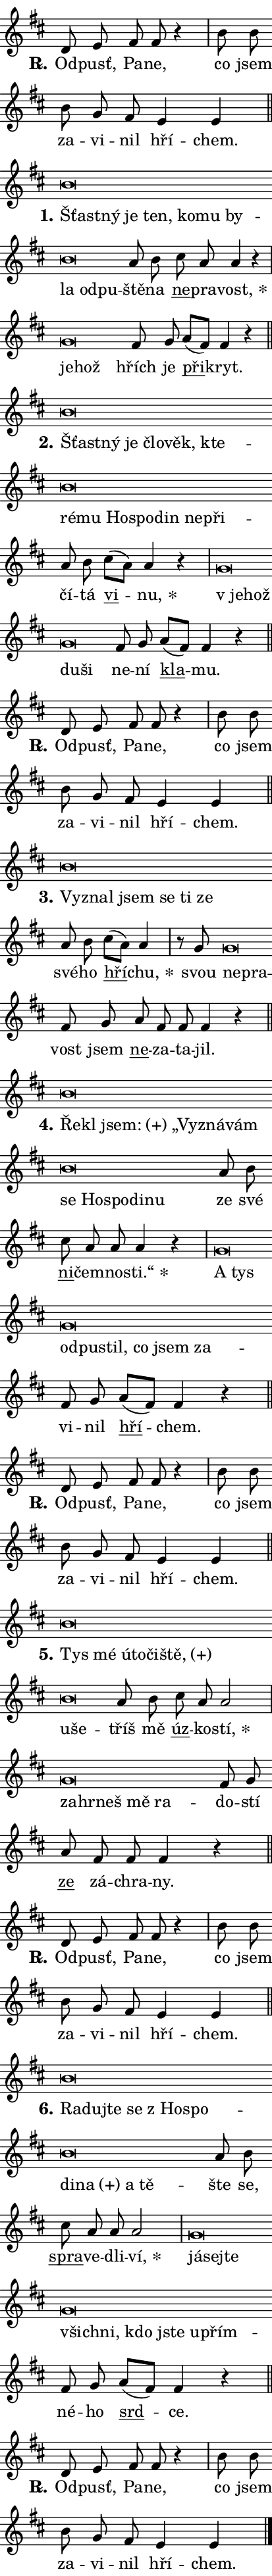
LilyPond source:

\version "2.22.1"
\header { tagline = "" }
\paper {
  indent = 0\cm
  top-margin = 0\cm
  right-margin = 0\cm
  bottom-margin = 0\cm
  left-margin = 0\cm
  paper-width = 7\cm
  page-breaking = #ly:one-page-breaking
  system-system-spacing.basic-distance = #11
  score-system-spacing.basic-distance = #11.3
  ragged-last = ##f
}


%% Author: Thomas Morley
%% https://lists.gnu.org/archive/html/lilypond-user/2020-05/msg00002.html
#(define (line-position grob)
"Returns position of @var[grob} in current system:
   @code{'start}, if at first time-step
   @code{'end}, if at last time-step
   @code{'middle} otherwise
"
  (let* ((col (ly:item-get-column grob))
         (ln (ly:grob-object col 'left-neighbor))
         (rn (ly:grob-object col 'right-neighbor))
         (col-to-check-left (if (ly:grob? ln) ln col))
         (col-to-check-right (if (ly:grob? rn) rn col))
         (break-dir-left
           (and
             (ly:grob-property col-to-check-left 'non-musical #f)
             (ly:item-break-dir col-to-check-left)))
         (break-dir-right
           (and
             (ly:grob-property col-to-check-right 'non-musical #f)
             (ly:item-break-dir col-to-check-right))))
        (cond ((eqv? 1 break-dir-left) 'start)
              ((eqv? -1 break-dir-right) 'end)
              (else 'middle))))

#(define (tranparent-at-line-position vctor)
  (lambda (grob)
  "Relying on @code{line-position} select the relevant enry from @var{vctor}.
Used to determine transparency,"
    (case (line-position grob)
      ((end) (not (vector-ref vctor 0)))
      ((middle) (not (vector-ref vctor 1)))
      ((start) (not (vector-ref vctor 2))))))

noteHeadBreakVisibility =
#(define-music-function (break-visibility)(vector?)
"Makes @code{NoteHead}s transparent relying on @var{break-visibility}"
#{
  \override NoteHead.transparent =
    #(tranparent-at-line-position break-visibility)
#})

#(define delete-ledgers-for-transparent-note-heads
  (lambda (grob)
    "Reads whether a @code{NoteHead} is transparent.
If so this @code{NoteHead} is removed from @code{'note-heads} from
@var{grob}, which is supposed to be @code{LedgerLineSpanner}.
As a result ledgers are not printed for this @code{NoteHead}"
    (let* ((nhds-array (ly:grob-object grob 'note-heads))
           (nhds-list
             (if (ly:grob-array? nhds-array)
                 (ly:grob-array->list nhds-array)
                 '()))
           ;; Relies on the transparent-property being done before
           ;; Staff.LedgerLineSpanner.after-line-breaking is executed.
           ;; This is fragile ...
           (to-keep
             (remove
               (lambda (nhd)
                 (ly:grob-property nhd 'transparent #f))
               nhds-list)))
      ;; TODO find a better method to iterate over grob-arrays, similiar
      ;; to filter/remove etc for lists
      ;; For now rebuilt from scratch
      (set! (ly:grob-object grob 'note-heads)  '())
      (for-each
        (lambda (nhd)
          (ly:pointer-group-interface::add-grob grob 'note-heads nhd))
        to-keep))))

hideNotes = {
  \noteHeadBreakVisibility #begin-of-line-visible
}
unHideNotes = {
  \noteHeadBreakVisibility #all-visible
}

% work-around for resetting accidentals
% https://lilypond.org/doc/v2.23/Documentation/notation/displaying-rhythms#unmetered-music
cadenzaMeasure = {
  \cadenzaOff
  \partial 1024 s1024
  \cadenzaOn
}

#(define-markup-command (accent layout props text) (markup?)
  "Underline accented syllable"
  (interpret-markup layout props
    #{\markup \override #'(offset . 4.3) \underline { #text }#}))

responsum = \markup \concat {
  "R" \hspace #-1.05 \path #0.1 #'((moveto 0 0.07) (lineto 0.9 0.8)) \hspace #0.05 "."
}

\layout {
    \context {
        \Staff
        \remove "Time_signature_engraver"
        \override LedgerLineSpanner.after-line-breaking = #delete-ledgers-for-transparent-note-heads
    }
    \context {
        \Voice {
            \override NoteHead.output-attributes = #'((class . "notehead"))
            \override Hairpin.height = #0.55
        }
    }
    \context {
        \Lyrics {
            \override StanzaNumber.output-attributes = #'((class . "stanzanumber"))
            \override LyricSpace.minimum-distance = #0.9
            \override LyricText.font-name = #"TeX Gyre Schola"
            \override LyricText.font-size = 1
            \override StanzaNumber.font-name = #"TeX Gyre Schola Bold"
            \override StanzaNumber.font-size = 1
        }
    }
}

% magnetic-lyrics.ily
%
%   written by
%     Jean Abou Samra <jean@abou-samra.fr>
%     Werner Lemberg <wl@gnu.org>
%
%   adapted by
%     Jiri Hon <jiri.hon@gmail.com>
%
% Version 2022-Apr-15

% https://www.mail-archive.com/lilypond-user@gnu.org/msg149350.html

#(define (Left_hyphen_pointer_engraver context)
   "Collect syllable-hyphen-syllable occurrences in lyrics and store
them in properties.  This engraver only looks to the left.  For
example, if the lyrics input is @code{foo -- bar}, it does the
following.

@itemize @bullet
@item
Set the @code{text} property of the @code{LyricHyphen} grob between
@q{foo} and @q{bar} to @code{foo}.

@item
Set the @code{left-hyphen} property of the @code{LyricText} grob with
text @q{foo} to the @code{LyricHyphen} grob between @q{foo} and
@q{bar}.
@end itemize

Use this auxiliary engraver in combination with the
@code{lyric-@/text::@/apply-@/magnetic-@/offset!} hook."
   (let ((hyphen #f)
         (text #f))
     (make-engraver
      (acknowledgers
       ((lyric-syllable-interface engraver grob source-engraver)
        (set! text grob)))
      (end-acknowledgers
       ((lyric-hyphen-interface engraver grob source-engraver)
        ;(when (not (grob::has-interface grob 'lyric-space-interface))
          (set! hyphen grob)));)
      ((stop-translation-timestep engraver)
       (when (and text hyphen)
         (ly:grob-set-object! text 'left-hyphen hyphen))
       (set! text #f)
       (set! hyphen #f)))))

#(define (lyric-text::apply-magnetic-offset! grob)
   "If the space between two syllables is less than the value in
property @code{LyricText@/.details@/.squash-threshold}, move the right
syllable to the left so that it gets concatenated with the left
syllable.

Use this function as a hook for
@code{LyricText@/.after-@/line-@/breaking} if the
@code{Left_@/hyphen_@/pointer_@/engraver} is active."
   (let ((hyphen (ly:grob-object grob 'left-hyphen #f)))
     (when hyphen
       (let ((left-text (ly:spanner-bound hyphen LEFT)))
         (when (grob::has-interface left-text 'lyric-syllable-interface)
           (let* ((common (ly:grob-common-refpoint grob left-text X))
                  (this-x-ext (ly:grob-extent grob common X))
                  (left-x-ext
                   (begin
                     ;; Trigger magnetism for left-text.
                     (ly:grob-property left-text 'after-line-breaking)
                     (ly:grob-extent left-text common X)))
                  ;; `delta` is the gap width between two syllables.
                  (delta (- (interval-start this-x-ext)
                            (interval-end left-x-ext)))
                  (details (ly:grob-property grob 'details))
                  (threshold (assoc-get 'squash-threshold details 0.2)))
             (when (< delta threshold)
               (let* (;; We have to manipulate the input text so that
                      ;; ligatures crossing syllable boundaries are not
                      ;; disabled.  For languages based on the Latin
                      ;; script this is essentially a beautification.
                      ;; However, for non-Western scripts it can be a
                      ;; necessity.
                      (lt (ly:grob-property left-text 'text))
                      (rt (ly:grob-property grob 'text))
                      (is-space (grob::has-interface hyphen 'lyric-space-interface))
                      (space (if is-space " " ""))
                      (space-markup (grob-interpret-markup grob " "))
                      (space-size (interval-length (ly:stencil-extent space-markup X)))
                      (extra-delta (if is-space space-size 0))
                      ;; Append new syllable.
                      (ltrt-space (if (and (string? lt) (string? rt))
                                (string-append lt space rt)
                                (make-concat-markup (list lt space rt))))
                      ;; Right-align `ltrt` to the right side.
                      (ltrt-space-markup (grob-interpret-markup
                               grob
                               (make-translate-markup
                                (cons (interval-length this-x-ext) 0)
                                (make-right-align-markup ltrt-space)))))
                 (begin
                   ;; Don't print `left-text`.
                   (ly:grob-set-property! left-text 'stencil #f)
                   ;; Set text and stencil (which holds all collected
                   ;; syllables so far) and shift it to the left.
                   (ly:grob-set-property! grob 'text ltrt-space)
                   (ly:grob-set-property! grob 'stencil ltrt-space-markup)
                   (ly:grob-translate-axis! grob (- (- delta extra-delta)) X))))))))))


#(define (lyric-hyphen::displace-bounds-first grob)
   ;; Make very sure this callback isn't triggered too early.
   (let ((left (ly:spanner-bound grob LEFT))
         (right (ly:spanner-bound grob RIGHT)))
     (ly:grob-property left 'after-line-breaking)
     (ly:grob-property right 'after-line-breaking)
     (ly:lyric-hyphen::print grob)))

squashThreshold = #0.4

\layout {
  \context {
    \Lyrics
    \consists #Left_hyphen_pointer_engraver
    \override LyricText.after-line-breaking =
      #lyric-text::apply-magnetic-offset!
    \override LyricHyphen.stencil = #lyric-hyphen::displace-bounds-first
    \override LyricText.details.squash-threshold = \squashThreshold
    \override LyricHyphen.minimum-distance = 0
    \override LyricHyphen.minimum-length = \squashThreshold
  }
}

squash = \override LyricText.details.squash-threshold = 9999
unSquash = \override LyricText.details.squash-threshold = \squashThreshold

left = \override LyricText.self-alignment-X = #LEFT
unLeft = \revert LyricText.self-alignment-X

starOffset = #(lambda (grob) 
                (let ((x_offset (ly:self-alignment-interface::aligned-on-x-parent grob)))
                  (if (= x_offset 0) 0 (+ x_offset 1.2))))

star = #(define-music-function (syllable)(string?)
"Append star separator at the end of a syllable"
#{
  \once \override LyricText.X-offset = #starOffset
  \lyricmode { \markup {
    #syllable
    \override #'((font-name . "TeX Gyre Schola Bold")) \hspace #0.2 \lower #0.65 \larger "*"
  } }
#})

starAccent = #(define-music-function (syllable)(string?)
"Append star separator at the end of a syllable and make accent"
#{
  \once \override LyricText.X-offset = #starOffset
  \lyricmode { \markup {
    \accent #syllable
    \override #'((font-name . "TeX Gyre Schola Bold")) \hspace #0.2 \lower #0.65 \larger "*"
  } }
#})

breath = #(define-music-function (syllable)(string?)
"Append breathing indicator at the end of a syllable"
#{
  \lyricmode { \markup { #syllable "+" } }
#})

optionalBreath = #(define-music-function (syllable)(string?)
"Append optional breathing indicator at the end of a syllable"
#{
  \lyricmode { \markup { #syllable "(+)" } }
#})


\score {
    <<
        \new Voice = "melody" { \cadenzaOn \key d \major \relative { d'8 e fis fis r4 \cadenzaMeasure \bar "|" b8 b \bar "" b g fis e4 e \cadenzaMeasure \bar "||" \break } }
        \new Lyrics \lyricsto "melody" { \lyricmode { \set stanza = \responsum
Od -- pusť, Pa -- ne, co jsem za -- vi -- nil hří -- chem. } }
    >>
    \layout {}
}

\score {
    <<
        \new Voice = "melody" { \cadenzaOn \key d \major \relative { b'\breve*1/16 \hideNotes \breve*1/16 \bar "" \breve*1/16 \bar "" \breve*1/16 \bar "" \breve*1/16 \bar "" \breve*1/16 \bar "" \breve*1/16 \bar "" \breve*1/16 \bar "" \breve*1/16 \breve*1/16 \bar "" \unHideNotes a8 b \bar "" cis a a4 r \cadenzaMeasure \bar "|" g\breve*1/16 \hideNotes \breve*1/16 \bar "" \unHideNotes fis8 g \bar "" a[( fis)] fis4 r \cadenzaMeasure \bar "||" \break } }
        \new Lyrics \lyricsto "melody" { \lyricmode { \set stanza = "1."
\left Šťast -- \squash ný je ten, ko -- mu by -- la od -- pu -- \unLeft \unSquash ště -- na \markup \accent ne -- pra -- \star vost, \left je -- \squash hož \unLeft \unSquash hřích je \markup \accent při -- kryt. } }
    >>
    \layout {}
}

\score {
    <<
        \new Voice = "melody" { \cadenzaOn \key d \major \relative { b'\breve*1/16 \hideNotes \breve*1/16 \bar "" \breve*1/16 \bar "" \breve*1/16 \bar "" \breve*1/16 \bar "" \breve*1/16 \bar "" \breve*1/16 \bar "" \breve*1/16 \bar "" \breve*1/16 \bar "" \breve*1/16 \bar "" \breve*1/16 \bar "" \breve*1/16 \breve*1/16 \bar "" \unHideNotes a8 b \bar "" cis[( a)] a4 r \cadenzaMeasure \bar "|" g\breve*1/16 \hideNotes \breve*1/16 \bar "" \breve*1/16 \breve*1/16 \bar "" \unHideNotes fis8 g \bar "" a[( fis)] fis4 r \cadenzaMeasure \bar "||" \break } }
        \new Lyrics \lyricsto "melody" { \lyricmode { \set stanza = "2."
\left Šťast -- \squash ný je člo -- věk, kte -- ré -- mu Ho -- spo -- din ne -- při -- \unLeft \unSquash čí -- tá \markup \accent vi -- \star nu, \left "v je" -- \squash hož du -- ši \unLeft \unSquash ne -- ní \markup \accent kla -- mu. } }
    >>
    \layout {}
}

\score {
    <<
        \new Voice = "melody" { \cadenzaOn \key d \major \relative { d'8 e fis fis r4 \cadenzaMeasure \bar "|" b8 b \bar "" b g fis e4 e \cadenzaMeasure \bar "||" \break } }
        \new Lyrics \lyricsto "melody" { \lyricmode { \set stanza = \responsum
Od -- pusť, Pa -- ne, co jsem za -- vi -- nil hří -- chem. } }
    >>
    \layout {}
}

\score {
    <<
        \new Voice = "melody" { \cadenzaOn \key d \major \relative { b'\breve*1/16 \hideNotes \breve*1/16 \bar "" \breve*1/16 \bar "" \breve*1/16 \bar "" \breve*1/16 \breve*1/16 \bar "" \unHideNotes a8 b \bar "" cis[( a)] a4 \cadenzaMeasure \bar "|" r8 g8 g\breve*1/16 \hideNotes \breve*1/16 \bar "" \unHideNotes fis8 g \bar "" a fis fis fis4 r \cadenzaMeasure \bar "||" \break } }
        \new Lyrics \lyricsto "melody" { \lyricmode { \set stanza = "3."
\left Vy -- \squash znal jsem se ti ze \unLeft \unSquash své -- ho \markup \accent hří -- \star chu, svou \left ne -- \squash pra -- \unLeft \unSquash vost jsem \markup \accent ne -- za -- ta -- jil. } }
    >>
    \layout {}
}

\score {
    <<
        \new Voice = "melody" { \cadenzaOn \key d \major \relative { b'\breve*1/16 \hideNotes \breve*1/16 \bar "" \breve*1/16 \bar "" \breve*1/16 \bar "" \breve*1/16 \bar "" \breve*1/16 \bar "" \breve*1/16 \bar "" \breve*1/16 \bar "" \breve*1/16 \bar "" \breve*1/16 \breve*1/16 \bar "" \unHideNotes a8 b \bar "" cis a a a4 r \cadenzaMeasure \bar "|" g\breve*1/16 \hideNotes \breve*1/16 \bar "" \breve*1/16 \bar "" \breve*1/16 \bar "" \breve*1/16 \bar "" \breve*1/16 \bar "" \breve*1/16 \breve*1/16 \bar "" \unHideNotes fis8 g \bar "" a[( fis)] fis4 r \cadenzaMeasure \bar "||" \break } }
        \new Lyrics \lyricsto "melody" { \lyricmode { \set stanza = "4."
\left Ře -- \squash kl \optionalBreath jsem: „Vy -- zná -- vám se Ho -- spo -- di -- nu \unLeft \unSquash ze své \markup \accent ni -- čem -- no -- \star sti.“ \left A \squash tys od -- pu -- stil, co jsem za -- \unLeft \unSquash vi -- nil \markup \accent hří -- chem. } }
    >>
    \layout {}
}

\score {
    <<
        \new Voice = "melody" { \cadenzaOn \key d \major \relative { d'8 e fis fis r4 \cadenzaMeasure \bar "|" b8 b \bar "" b g fis e4 e \cadenzaMeasure \bar "||" \break } }
        \new Lyrics \lyricsto "melody" { \lyricmode { \set stanza = \responsum
Od -- pusť, Pa -- ne, co jsem za -- vi -- nil hří -- chem. } }
    >>
    \layout {}
}

\score {
    <<
        \new Voice = "melody" { \cadenzaOn \key d \major \relative { b'\breve*1/16 \hideNotes \breve*1/16 \bar "" \breve*1/16 \bar "" \breve*1/16 \bar "" \breve*1/16 \bar "" \breve*1/16 \bar "" \breve*1/16 \breve*1/16 \bar "" \unHideNotes a8 b \bar "" cis a a2 \cadenzaMeasure \bar "|" g\breve*1/16 \hideNotes \breve*1/16 \bar "" \breve*1/16 \bar "" \breve*1/16 \breve*1/16 \bar "" \unHideNotes fis8 g \bar "" a fis fis fis4 r \cadenzaMeasure \bar "||" \break } }
        \new Lyrics \lyricsto "melody" { \lyricmode { \set stanza = "5."
\left Tys \squash mé ú -- to -- či -- \optionalBreath ště, u -- še -- \unLeft \unSquash tříš mě \markup \accent úz -- ko -- \star stí, \left za -- \squash hr -- neš mě ra -- \unLeft \unSquash do -- stí \markup \accent ze zá -- chra -- ny. } }
    >>
    \layout {}
}

\score {
    <<
        \new Voice = "melody" { \cadenzaOn \key d \major \relative { d'8 e fis fis r4 \cadenzaMeasure \bar "|" b8 b \bar "" b g fis e4 e \cadenzaMeasure \bar "||" \break } }
        \new Lyrics \lyricsto "melody" { \lyricmode { \set stanza = \responsum
Od -- pusť, Pa -- ne, co jsem za -- vi -- nil hří -- chem. } }
    >>
    \layout {}
}

\score {
    <<
        \new Voice = "melody" { \cadenzaOn \key d \major \relative { b'\breve*1/16 \hideNotes \breve*1/16 \bar "" \breve*1/16 \bar "" \breve*1/16 \bar "" \breve*1/16 \bar "" \breve*1/16 \bar "" \breve*1/16 \bar "" \breve*1/16 \bar "" \breve*1/16 \breve*1/16 \bar "" \unHideNotes a8 b \bar "" cis a a a2 \cadenzaMeasure \bar "|" g\breve*1/16 \hideNotes \breve*1/16 \bar "" \breve*1/16 \bar "" \breve*1/16 \bar "" \breve*1/16 \bar "" \breve*1/16 \bar "" \breve*1/16 \bar "" \breve*1/16 \breve*1/16 \bar "" \unHideNotes fis8 g \bar "" a[( fis)] fis4 r \cadenzaMeasure \bar "||" \break } }
        \new Lyrics \lyricsto "melody" { \lyricmode { \set stanza = "6."
\left Ra -- \squash duj -- te se "z Ho" -- spo -- di -- \optionalBreath na a tě -- \unLeft \unSquash šte se, \markup \accent spra -- ve -- dli -- \star ví, \left já -- \squash sej -- te všich -- ni, kdo jste u -- přím -- \unLeft \unSquash né -- ho \markup \accent srd -- ce. } }
    >>
    \layout {}
}

\score {
    <<
        \new Voice = "melody" { \cadenzaOn \key d \major \relative { d'8 e fis fis r4 \cadenzaMeasure \bar "|" b8 b \bar "" b g fis e4 e \cadenzaMeasure \bar "||" \break } \bar "|." }
        \new Lyrics \lyricsto "melody" { \lyricmode { \set stanza = \responsum
Od -- pusť, Pa -- ne, co jsem za -- vi -- nil hří -- chem. } }
    >>
    \layout {}
}
